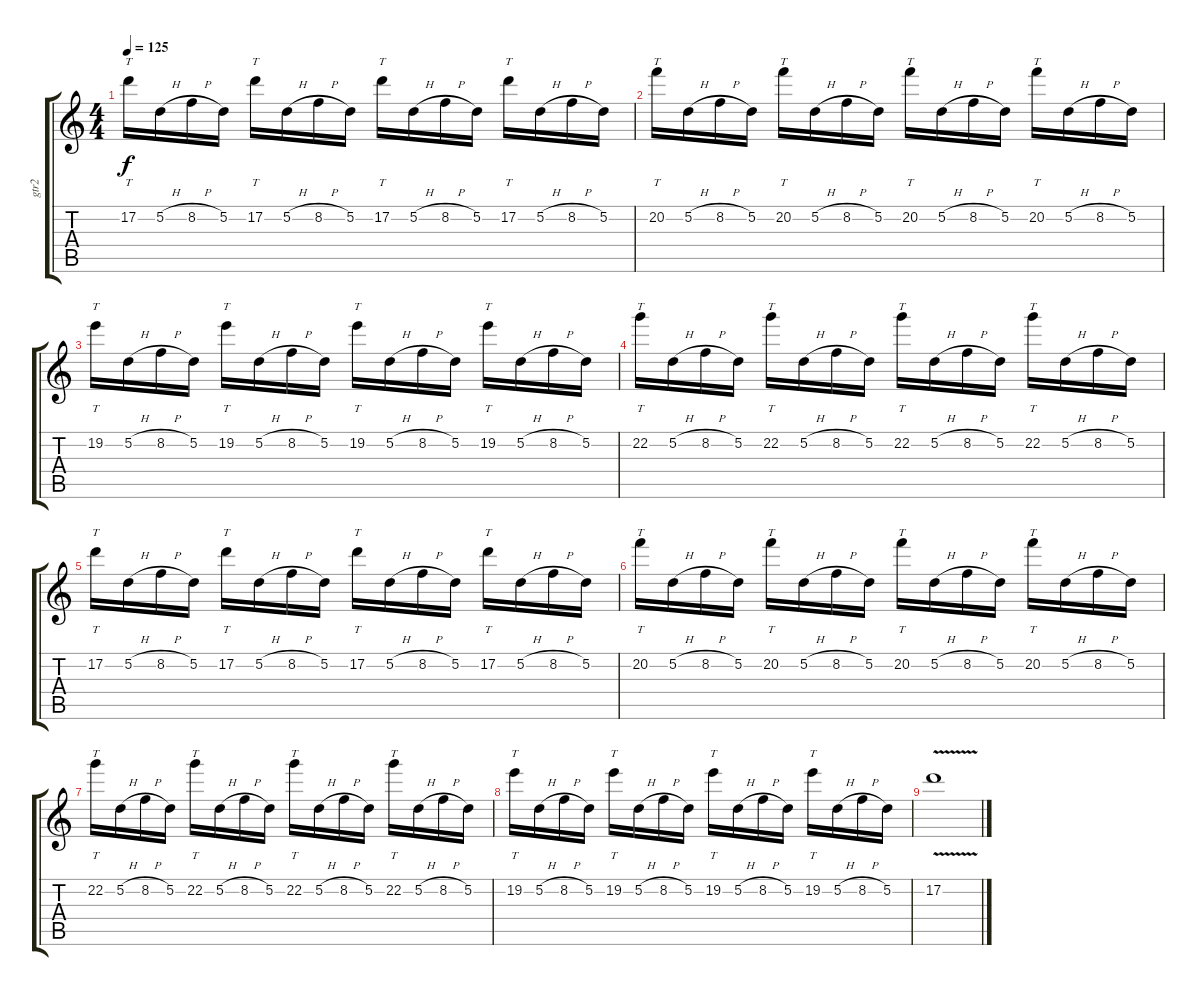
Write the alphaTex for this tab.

\track ("gtr2" "gtr2") {instrument distortionguitar}
\staff {score tabs}
\tuning (D4 A3 F3 C3 G2 D2) {hide}
\ts (4 4)
\tempo 125
\clef g2
\ks c
17.2.16{tt dy f} 5.2{h}.16 8.2{h}.16 5.2.16 17.2.16{tt} 5.2{h}.16 8.2{h}.16 5.2.16 17.2.16{tt} 5.2{h}.16 8.2{h}.16 5.2.16 17.2.16{tt} 5.2{h}.16 8.2{h}.16 5.2.16 |
20.2.16{tt} 5.2{h}.16 8.2{h}.16 5.2.16 20.2.16{tt} 5.2{h}.16 8.2{h}.16 5.2.16 20.2.16{tt} 5.2{h}.16 8.2{h}.16 5.2.16 20.2.16{tt} 5.2{h}.16 8.2{h}.16 5.2.16 |
19.2.16{tt} 5.2{h}.16 8.2{h}.16 5.2.16 19.2.16{tt} 5.2{h}.16 8.2{h}.16 5.2.16 19.2.16{tt} 5.2{h}.16 8.2{h}.16 5.2.16 19.2.16{tt} 5.2{h}.16 8.2{h}.16 5.2.16 |
22.2.16{tt} 5.2{h}.16 8.2{h}.16 5.2.16 22.2.16{tt} 5.2{h}.16 8.2{h}.16 5.2.16 22.2.16{tt} 5.2{h}.16 8.2{h}.16 5.2.16 22.2.16{tt} 5.2{h}.16 8.2{h}.16 5.2.16 |
17.2.16{tt} 5.2{h}.16 8.2{h}.16 5.2.16 17.2.16{tt} 5.2{h}.16 8.2{h}.16 5.2.16 17.2.16{tt} 5.2{h}.16 8.2{h}.16 5.2.16 17.2.16{tt} 5.2{h}.16 8.2{h}.16 5.2.16 |
20.2.16{tt} 5.2{h}.16 8.2{h}.16 5.2.16 20.2.16{tt} 5.2{h}.16 8.2{h}.16 5.2.16 20.2.16{tt} 5.2{h}.16 8.2{h}.16 5.2.16 20.2.16{tt} 5.2{h}.16 8.2{h}.16 5.2.16 |
22.2.16{tt} 5.2{h}.16 8.2{h}.16 5.2.16 22.2.16{tt} 5.2{h}.16 8.2{h}.16 5.2.16 22.2.16{tt} 5.2{h}.16 8.2{h}.16 5.2.16 22.2.16{tt} 5.2{h}.16 8.2{h}.16 5.2.16 |
19.2.16{tt} 5.2{h}.16 8.2{h}.16 5.2.16 19.2.16{tt} 5.2{h}.16 8.2{h}.16 5.2.16 19.2.16{tt} 5.2{h}.16 8.2{h}.16 5.2.16 19.2.16{tt} 5.2{h}.16 8.2{h}.16 5.2.16 |
17.2{v}.1
